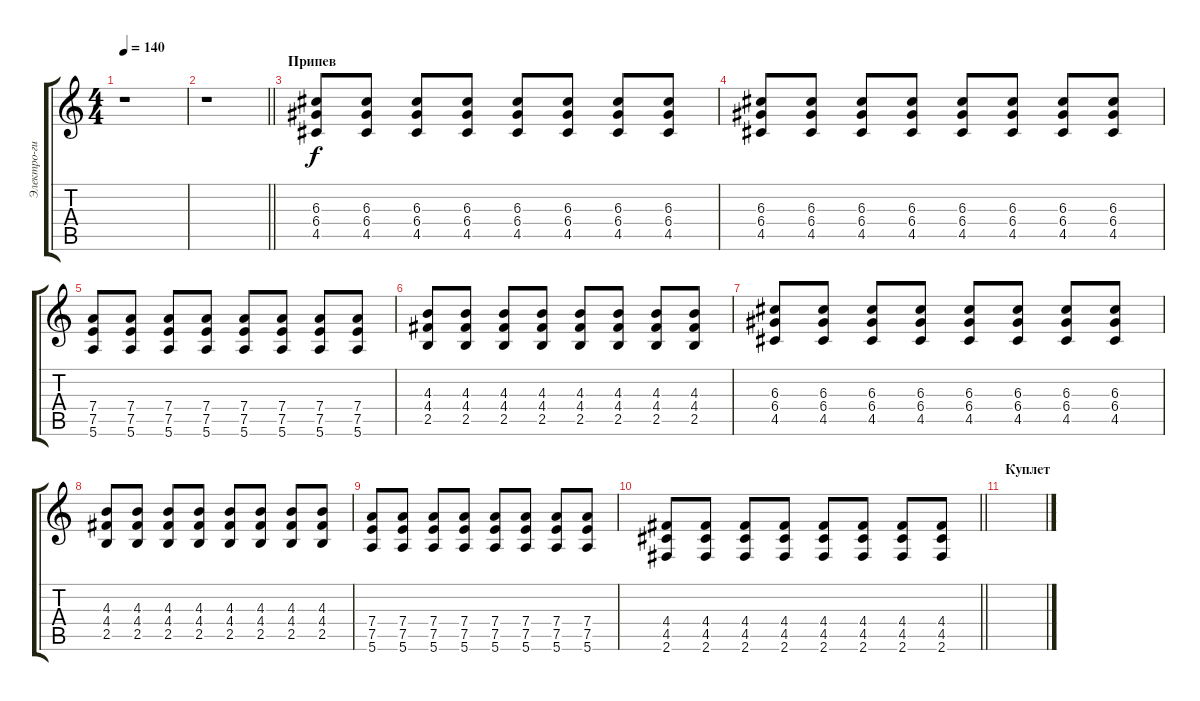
\track ("Электро-гитара 2" "Электро-ги") {instrument distortionguitar}
\staff {score tabs}
\tuning (E4 B3 G3 D3 A2 E2) {hide}
\ts (4 4)
\tempo 140
\clef g2
\ks c
r.1{dy f} |
\barLineRight lightlight
r.1 |
\section ("" "Припев")
(6.3 6.4 4.5).8 (6.3 6.4 4.5).8 (6.3 6.4 4.5).8 (6.3 6.4 4.5).8 (6.3 6.4 4.5).8 (6.3 6.4 4.5).8 (6.3 6.4 4.5).8 (6.3 6.4 4.5).8 |
(6.3 6.4 4.5).8 (6.3 6.4 4.5).8 (6.3 6.4 4.5).8 (6.3 6.4 4.5).8 (6.3 6.4 4.5).8 (6.3 6.4 4.5).8 (6.3 6.4 4.5).8 (6.3 6.4 4.5).8 |
(7.4 7.5 5.6).8 (7.4 7.5 5.6).8 (7.4 7.5 5.6).8 (7.4 7.5 5.6).8 (7.4 7.5 5.6).8 (7.4 7.5 5.6).8 (7.4 7.5 5.6).8 (7.4 7.5 5.6).8 |
(4.3 4.4 2.5).8 (4.3 4.4 2.5).8 (4.3 4.4 2.5).8 (4.3 4.4 2.5).8 (4.3 4.4 2.5).8 (4.3 4.4 2.5).8 (4.3 4.4 2.5).8 (4.3 4.4 2.5).8 |
(6.3 6.4 4.5).8 (6.3 6.4 4.5).8 (6.3 6.4 4.5).8 (6.3 6.4 4.5).8 (6.3 6.4 4.5).8 (6.3 6.4 4.5).8 (6.3 6.4 4.5).8 (6.3 6.4 4.5).8 |
(4.3 4.4 2.5).8 (4.3 4.4 2.5).8 (4.3 4.4 2.5).8 (4.3 4.4 2.5).8 (4.3 4.4 2.5).8 (4.3 4.4 2.5).8 (4.3 4.4 2.5).8 (4.3 4.4 2.5).8 |
(7.4 7.5 5.6).8 (7.4 7.5 5.6).8 (7.4 7.5 5.6).8 (7.4 7.5 5.6).8 (7.4 7.5 5.6).8 (7.4 7.5 5.6).8 (7.4 7.5 5.6).8 (7.4 7.5 5.6).8 |
\barLineRight lightlight
(4.4 4.5 2.6).8 (4.4 4.5 2.6).8 (4.4 4.5 2.6).8 (4.4 4.5 2.6).8 (4.4 4.5 2.6).8 (4.4 4.5 2.6).8 (4.4 4.5 2.6).8 (4.4 4.5 2.6).8 |
\section ("" "Куплет")
